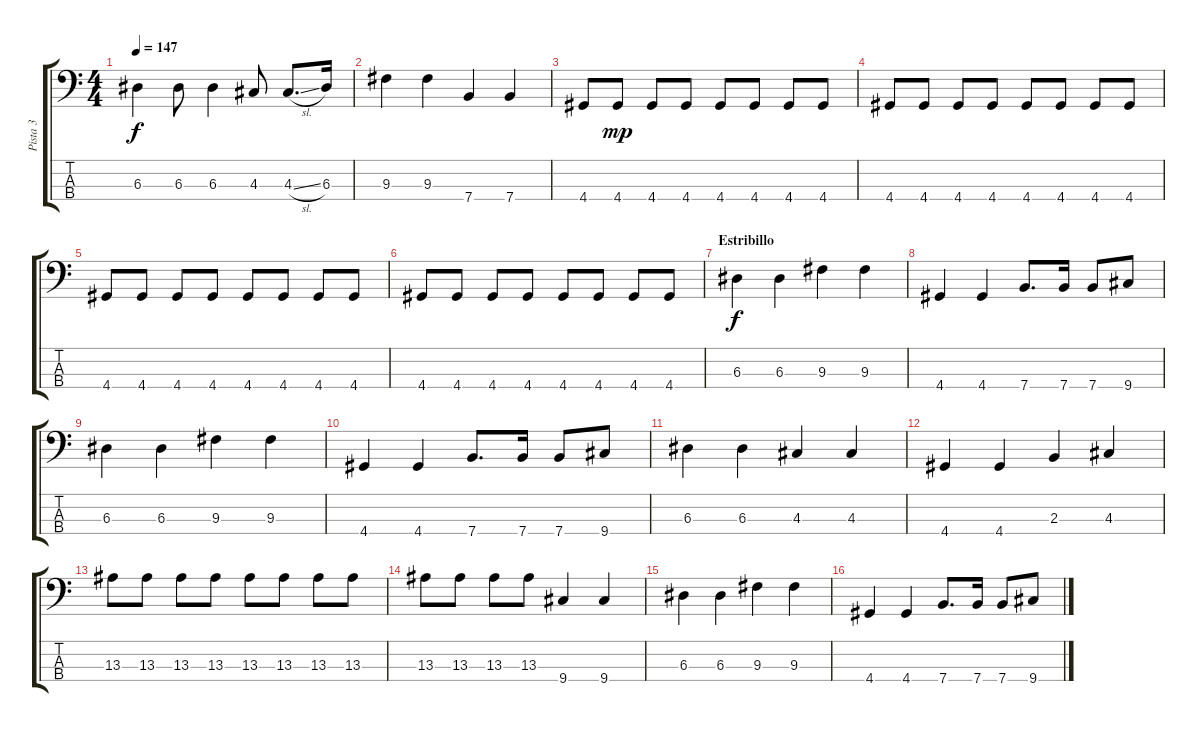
\track ("Pista 3" "Pista 3") {instrument electricbasspick}
\staff {score tabs}
\tuning (G2 D2 A1 E1) {hide}
\ts (4 4)
\tempo 147
\clef f4
\ks c
6.3.4{dy f} 6.3.8 6.3.4 4.3.8 4.3{sl}.8{d} 6.3.16 |
9.3.4 9.3.4 7.4.4 7.4.4 |
4.4.8 4.4.8{dy mp} 4.4.8 4.4.8 4.4.8 4.4.8 4.4.8 4.4.8 |
4.4.8 4.4.8 4.4.8 4.4.8 4.4.8 4.4.8 4.4.8 4.4.8 |
4.4.8 4.4.8 4.4.8 4.4.8 4.4.8 4.4.8 4.4.8 4.4.8 |
4.4.8 4.4.8 4.4.8 4.4.8 4.4.8 4.4.8 4.4.8 4.4.8 |
\section ("" "Estribillo")
6.3.4{dy f} 6.3.4 9.3.4 9.3.4 |
4.4.4 4.4.4 7.4.8{d} 7.4.16 7.4.8 9.4.8 |
6.3.4 6.3.4 9.3.4 9.3.4 |
4.4.4 4.4.4 7.4.8{d} 7.4.16 7.4.8 9.4.8 |
6.3.4 6.3.4 4.3.4 4.3.4 |
4.4.4 4.4.4 2.3.4 4.3.4 |
13.3.8 13.3.8 13.3.8 13.3.8 13.3.8 13.3.8 13.3.8 13.3.8 |
13.3.8 13.3.8 13.3.8 13.3.8 9.4.4 9.4.4 |
6.3.4 6.3.4 9.3.4 9.3.4 |
4.4.4 4.4.4 7.4.8{d} 7.4.16 7.4.8 9.4.8
